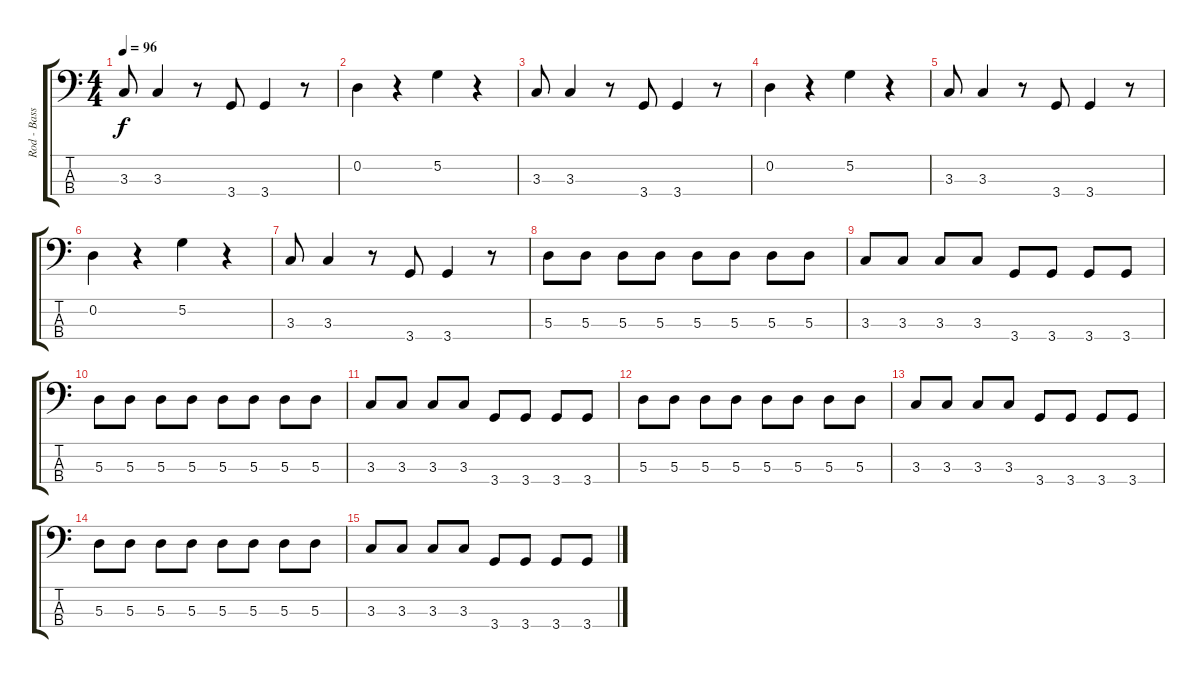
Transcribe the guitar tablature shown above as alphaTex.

\track ("Rod - Bass" "Rod - Bass") {instrument electricbassfinger}
\staff {score tabs}
\tuning (G2 D2 A1 E1) {hide}
\ts (4 4)
\tempo 96
\clef f4
\ks c
3.3.8{dy f} 3.3.4 r.8 3.4.8 3.4.4 r.8 |
0.2.4 r.4 5.2.4 r.4 |
3.3.8 3.3.4 r.8 3.4.8 3.4.4 r.8 |
0.2.4 r.4 5.2.4 r.4 |
3.3.8 3.3.4 r.8 3.4.8 3.4.4 r.8 |
0.2.4 r.4 5.2.4 r.4 |
3.3.8 3.3.4 r.8 3.4.8 3.4.4 r.8 |
5.3.8 5.3.8 5.3.8 5.3.8 5.3.8 5.3.8 5.3.8 5.3.8 |
3.3.8 3.3.8 3.3.8 3.3.8 3.4.8 3.4.8 3.4.8 3.4.8 |
5.3.8 5.3.8 5.3.8 5.3.8 5.3.8 5.3.8 5.3.8 5.3.8 |
3.3.8 3.3.8 3.3.8 3.3.8 3.4.8 3.4.8 3.4.8 3.4.8 |
5.3.8 5.3.8 5.3.8 5.3.8 5.3.8 5.3.8 5.3.8 5.3.8 |
3.3.8 3.3.8 3.3.8 3.3.8 3.4.8 3.4.8 3.4.8 3.4.8 |
5.3.8 5.3.8 5.3.8 5.3.8 5.3.8 5.3.8 5.3.8 5.3.8 |
3.3.8 3.3.8 3.3.8 3.3.8 3.4.8 3.4.8 3.4.8 3.4.8
